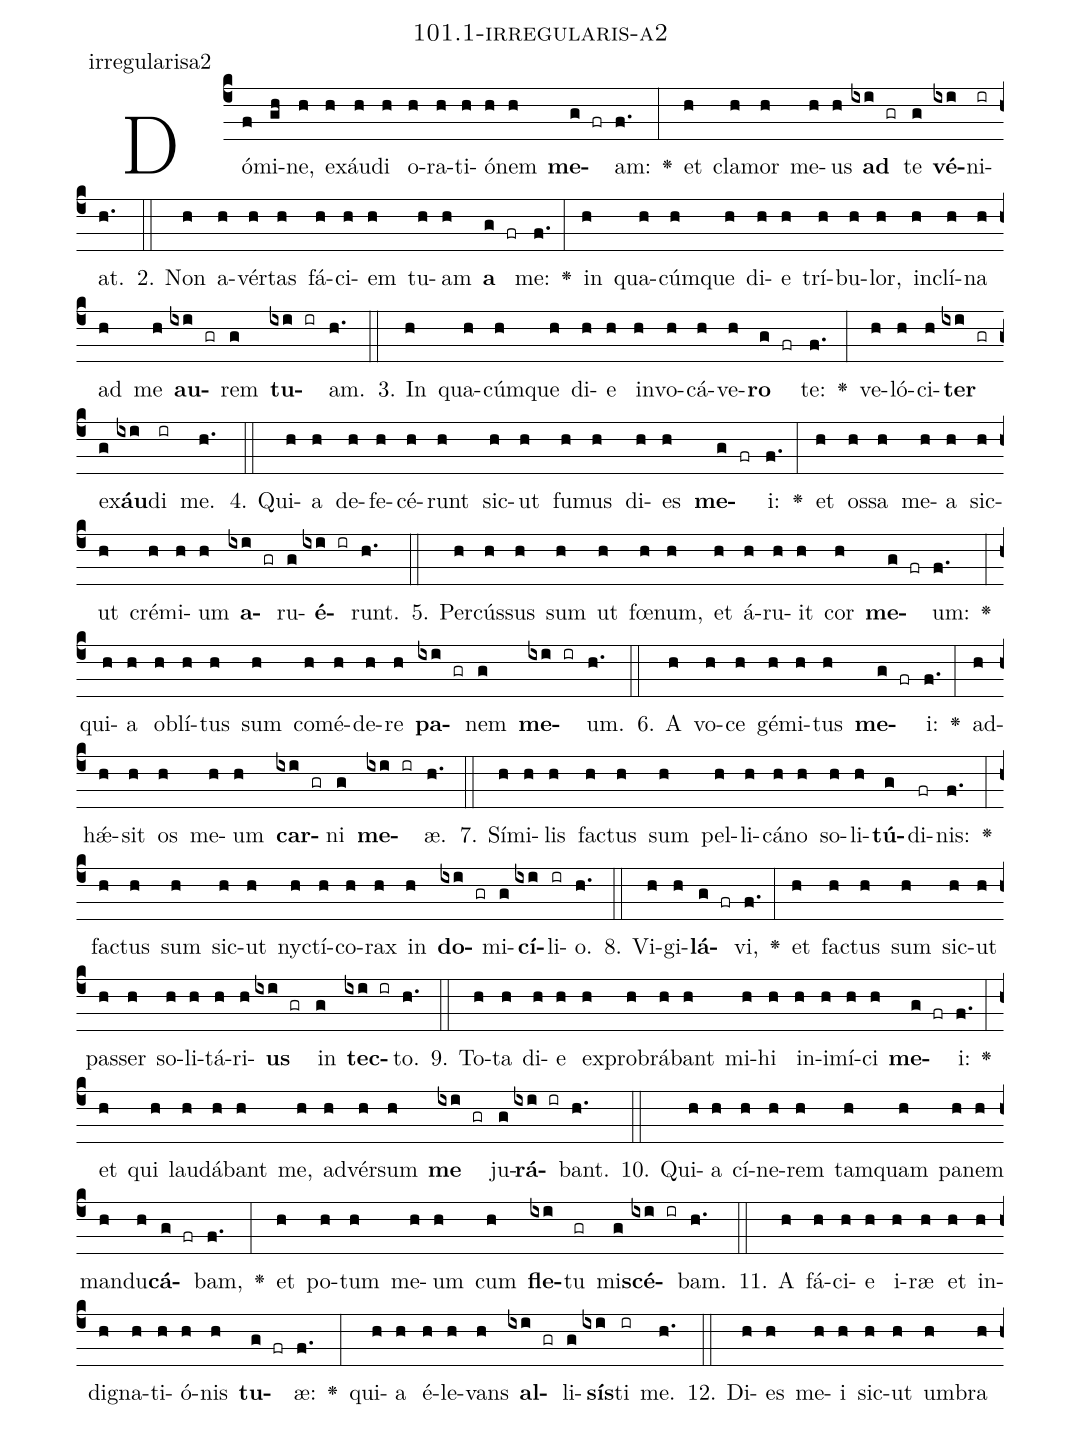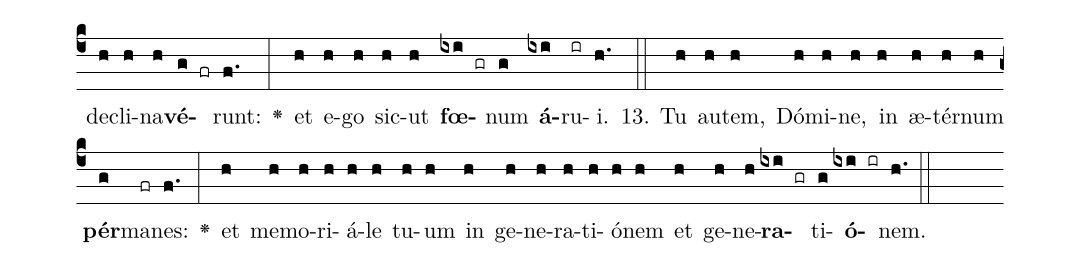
name: 101.1-irregularis-a2;
annotation: irregularisa2;
%%
(c4)Dó(f)mi(gh)ne,(h) ex(h)áu(h)di(h) o(h)ra(h)ti(h)ó(h)nem(h) <b>me</b>(g fr)am:(f.) <v>\greheightstar</v>(:) et(h) cla(h)mor(h) me(h)us(h) <b>ad</b>(ixi gr) te(g) <b>vé</b>(ixi)ni(ir)at.(h.) (::)
2. Non(h) a(h)vér(h)tas(h) fá(h)ci(h)em(h) tu(h)am(h) <b>a</b>(g fr) me:(f.) <v>\greheightstar</v>(:) in(h) qua(h)cúm(h)que(h) di(h)e(h) trí(h)bu(h)lor,(h) in(h)clí(h)na(h) ad(h) me(h) <b>au</b>(ixi gr)rem(g) <b>tu</b>(ixi ir)am.(h.) (::)
3. In(h) qua(h)cúm(h)que(h) di(h)e(h) in(h)vo(h)cá(h)ve(h)<b>ro</b>(g fr) te:(f.) <v>\greheightstar</v>(:) ve(h)ló(h)ci(h)<b>ter</b>(ixi gr) ex(g)<b>áu</b>(ixi)di(ir) me.(h.) (::)
4. Qui(h)a(h) de(h)fe(h)cé(h)runt(h) sic(h)ut(h) fu(h)mus(h) di(h)es(h) <b>me</b>(g fr)i:(f.) <v>\greheightstar</v>(:) et(h) os(h)sa(h) me(h)a(h) sic(h)ut(h) cré(h)mi(h)um(h) <b>a</b>(ixi gr)ru(g)<b>é</b>(ixi ir)runt.(h.) (::)
5. Per(h)cús(h)sus(h) sum(h) ut(h) fœ(h)num,(h) et(h) á(h)ru(h)it(h) cor(h) <b>me</b>(g fr)um:(f.) <v>\greheightstar</v>(:) qui(h)a(h) ob(h)lí(h)tus(h) sum(h) com(h)é(h)de(h)re(h) <b>pa</b>(ixi gr)nem(g) <b>me</b>(ixi ir)um.(h.) (::)
6. A(h) vo(h)ce(h) gé(h)mi(h)tus(h) <b>me</b>(g fr)i:(f.) <v>\greheightstar</v>(:) ad(h)hǽ(h)sit(h) os(h) me(h)um(h) <b>car</b>(ixi gr)ni(g) <b>me</b>(ixi ir)æ.(h.) (::)
7. Sí(h)mi(h)lis(h) fac(h)tus(h) sum(h) pel(h)li(h)cá(h)no(h) so(h)li(h)<b>tú</b>(g)di(fr)nis:(f.) <v>\greheightstar</v>(:) fac(h)tus(h) sum(h) sic(h)ut(h) nyc(h)tí(h)co(h)rax(h) in(h) <b>do</b>(ixi gr)mi(g)<b>cí</b>(ixi)li(ir)o.(h.) (::)
8. Vi(h)gi(h)<b>lá</b>(g fr)vi,(f.) <v>\greheightstar</v>(:) et(h) fac(h)tus(h) sum(h) sic(h)ut(h) pas(h)ser(h) so(h)li(h)tá(h)ri(h)<b>us</b>(ixi gr) in(g) <b>tec</b>(ixi ir)to.(h.) (::)
9. To(h)ta(h) di(h)e(h) ex(h)pro(h)brá(h)bant(h) mi(h)hi(h) in(h)i(h)mí(h)ci(h) <b>me</b>(g fr)i:(f.) <v>\greheightstar</v>(:) et(h) qui(h) lau(h)dá(h)bant(h) me,(h) ad(h)vér(h)sum(h) <b>me</b>(ixi gr) ju(g)<b>rá</b>(ixi ir)bant.(h.) (::)
10. Qui(h)a(h) cí(h)ne(h)rem(h) tam(h)quam(h) pa(h)nem(h) man(h)du(h)<b>cá</b>(g fr)bam,(f.) <v>\greheightstar</v>(:) et(h) po(h)tum(h) me(h)um(h) cum(h) <b>fle</b>(ixi)tu(gr) mi(g)<b>scé</b>(ixi ir)bam.(h.) (::)
11. A(h) fá(h)ci(h)e(h) i(h)ræ(h) et(h) in(h)di(h)gna(h)ti(h)ó(h)nis(h) <b>tu</b>(g fr)æ:(f.) <v>\greheightstar</v>(:) qui(h)a(h) é(h)le(h)vans(h) <b>al</b>(ixi gr)li(g)<b>sís</b>(ixi)ti(ir) me.(h.) (::)
12. Di(h)es(h) me(h)i(h) sic(h)ut(h) um(h)bra(h) de(h)cli(h)na(h)<b>vé</b>(g fr)runt:(f.) <v>\greheightstar</v>(:) et(h) e(h)go(h) sic(h)ut(h) <b>fœ</b>(ixi gr)num(g) <b>á</b>(ixi)ru(ir)i.(h.) (::)
13. Tu(h) au(h)tem,(h) Dó(h)mi(h)ne,(h) in(h) æ(h)tér(h)num(h) <b>pér</b>(g)ma(fr)nes:(f.) <v>\greheightstar</v>(:) et(h) me(h)mo(h)ri(h)á(h)le(h) tu(h)um(h) in(h) ge(h)ne(h)ra(h)ti(h)ó(h)nem(h) et(h) ge(h)ne(h)<b>ra</b>(ixi gr)ti(g)<b>ó</b>(ixi ir)nem.(h.) (::)
